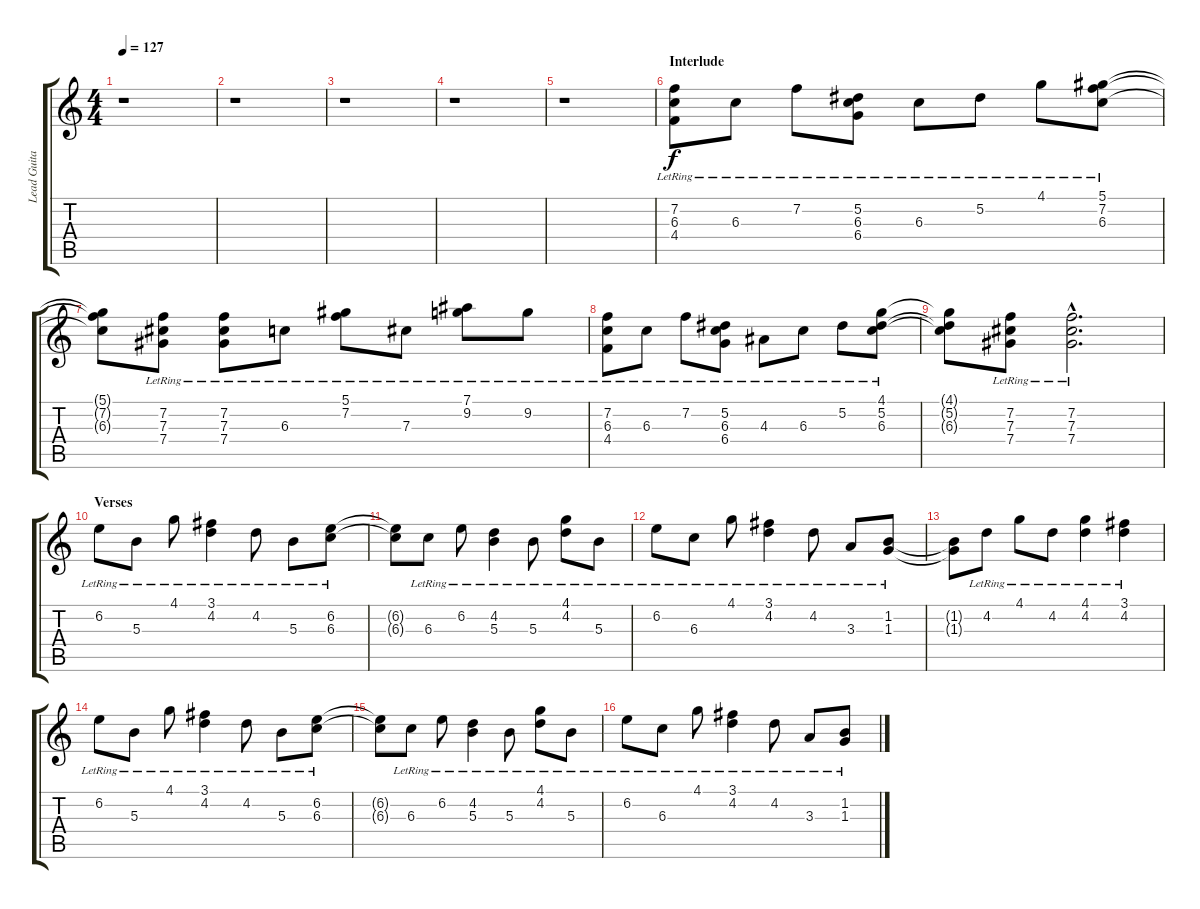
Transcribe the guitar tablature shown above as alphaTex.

\track ("Lead Guitar" "Lead Guita") {instrument distortionguitar}
\staff {score tabs}
\tuning (Eb4 Bb3 Gb3 Db3 Ab2 Eb2) {hide}
\ts (4 4)
\tempo 127
\clef g2
\ks c
r.1{dy f} |
r.1 |
r.1 |
r.1 |
r.1 |
\section ("" "Interlude")
(7.2{lr} 6.3{lr} 4.4{lr}).8 6.3{lr}.8 7.2{lr}.8 (5.2{lr} 6.3{lr} 6.4{lr}).8 6.3{lr}.8 5.2{lr}.8 4.1{lr}.8 (5.1{lr} 7.2{lr} 6.3{lr}).8 |
(5.1{t} 7.2{t} 6.3{t}).8 (7.2{lr} 7.3{lr} 7.4{lr}).8 (7.2{lr} 7.3{lr} 7.4{lr}).8 6.3{lr}.8 (5.1{lr} 7.2{lr}).8 7.3{lr}.8 (7.1{lr} 9.2{lr}).8 9.2{lr}.8 |
(7.2{lr} 6.3{lr} 4.4{lr}).8 6.3{lr}.8 7.2{lr}.8 (5.2{lr} 6.3{lr} 6.4{lr}).8 4.3{lr}.8 6.3{lr}.8 5.2{lr}.8 (4.1{lr} 5.2{lr} 6.3{lr}).8 |
(4.1{t} 5.2{t} 6.3{t}).8 (7.2{lr} 7.3{lr} 7.4{lr}).8 (7.2{hac lr} 7.3{hac lr} 7.4{hac lr}).2{d} |
\section ("" "Verses")
6.2{lr}.8 5.3{lr}.8 4.1{lr}.8 (3.1{lr} 4.2{lr}).4 4.2{lr}.8 5.3{lr}.8 (6.2{lr} 6.3{lr}).8 |
(6.2{t} 6.3{t}).8 6.3{lr}.8 6.2{lr}.8 (4.2{lr} 5.3{lr}).4 5.3{lr}.8 (4.1{lr} 4.2{lr}).8 5.3{lr}.8 |
6.2{lr}.8 6.3{lr}.8 4.1{lr}.8 (3.1{lr} 4.2{lr}).4 4.2{lr}.8 3.3{lr}.8 (1.2{lr} 1.3{lr}).8 |
(1.2{t} 1.3{t}).8 4.2{lr}.8 4.1{lr}.8 4.2{lr}.8 (4.1{lr} 4.2{lr}).4 (3.1{lr} 4.2{lr}).4 |
6.2{lr}.8 5.3{lr}.8 4.1{lr}.8 (3.1{lr} 4.2{lr}).4 4.2{lr}.8 5.3{lr}.8 (6.2{lr} 6.3{lr}).8 |
(6.2{t} 6.3{t}).8 6.3{lr}.8 6.2{lr}.8 (4.2{lr} 5.3{lr}).4 5.3{lr}.8 (4.1{lr} 4.2{lr}).8 5.3{lr}.8 |
6.2{lr}.8 6.3{lr}.8 4.1{lr}.8 (3.1{lr} 4.2{lr}).4 4.2{lr}.8 3.3{lr}.8 (1.2{lr} 1.3{lr}).8
